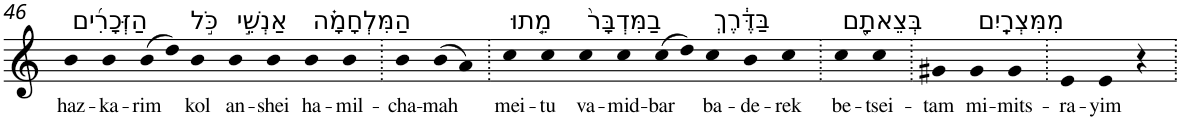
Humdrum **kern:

**kern	**text
*part1	*part1
*staff1	*staff1
*I"Piano	*
*I'Pno	*
!!LO:PB:g=z
*clefG2	*
*k[]	*
=46	=46
!LO:TX:a:t=הַזְּכָרִ֜ים	!
!	!LO:LY:b
4b	haz-
!	!LO:LY:b
4b	-ka-
!	!LO:LY:b
(>8b	-rim
8dd)	.
!LO:TX:a:t=כֹּ֣ל	!
!	!LO:LY:b
4b	kol
!LO:TX:a:t=אַנְשֵׁ֣י	!
!	!LO:LY:b
4b	an-
!	!LO:LY:b
4b	-shei
!LO:TX:a:t=הַמִּלְחָמָ֗ה	!
!	!LO:LY:b
4b	ha-
!	!LO:LY:b
4b	-mil-
=47.	=47.
!	!LO:LY:b
4b	-cha-
!	!LO:LY:b
(>8b	-mah
8a)	.
=48.	=48.
!LO:TX:a:t=מֵ֤תוּ	!
!	!LO:LY:b
4cc	mei-
!	!LO:LY:b
4cc	-tu
!LO:TX:a:t=בַמִּדְבָּר֙	!
!	!LO:LY:b
4cc	va-
!	!LO:LY:b
4cc	-mid-
!	!LO:LY:b
(>8cc	-bar
8dd)	.
!LO:TX:a:t=בַּדֶּ֔רֶךְ	!
!	!LO:LY:b
4cc	ba-
!	!LO:LY:b
4b	-de-
!	!LO:LY:b
4cc	-rek
=49.	=49.
!LO:TX:a:t=בְּצֵאתָ֖ם	!
!	!LO:LY:b
4cc	be-
!	!LO:LY:b
4cc	-tsei-
=50.	=50.
!	!LO:LY:b
4g#X	-tam
!LO:TX:a:t=מִמִּצְרָֽיִם	!
!	!LO:LY:b
4g#	mi-
!	!LO:LY:b
4g#	-mits-
=51.	=51.
!	!LO:LY:b
4e	-ra-
!	!LO:LY:b
4e	-yim
4r	.
=.	=.
*-	*-
